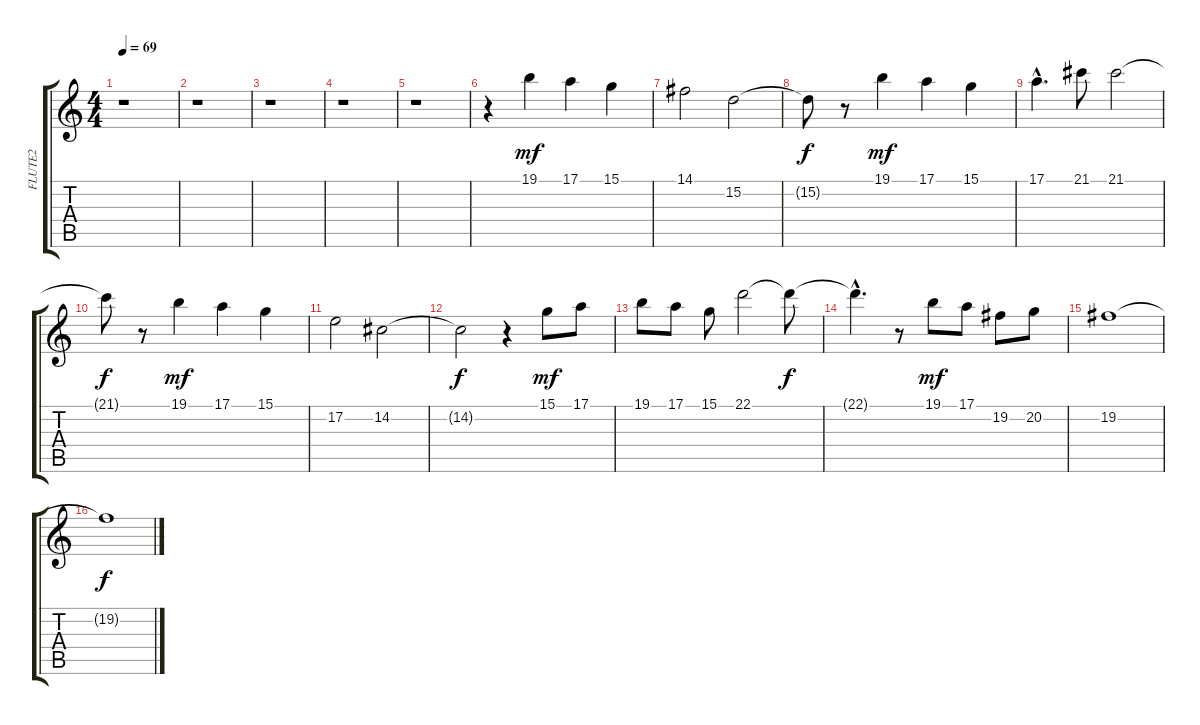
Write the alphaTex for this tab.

\track ("FLUTE2" "FLUTE2") {instrument flute}
\staff {score tabs}
\tuning (E4 B3 G3 D3 A2 E2) {hide}
\ts (4 4)
\tempo 69
\clef g2
\ks c
r.1{dy mf} |
r.1 |
r.1 |
r.1 |
r.1 |
r.4 19.1.4 17.1.4 15.1.4 |
14.1.2 15.2.2 |
15.2{t}.8{dy f} r.8 19.1.4{dy mf} 17.1.4 15.1.4 |
17.1{hac}.4{d} 21.1.8 21.1.2 |
21.1{t}.8{dy f} r.8 19.1.4{dy mf} 17.1.4 15.1.4 |
17.2.2 14.2.2 |
14.2{t}.2{dy f} r.4 15.1.8{dy mf} 17.1.8 |
19.1.8 17.1.8 15.1.8 22.1.2 22.1{t}.8{dy f} |
22.1{hac t}.4{d} r.8 19.1.8{dy mf} 17.1.8 19.2.8 20.2.8 |
19.2.1 |
19.2{t}.1{dy f}
